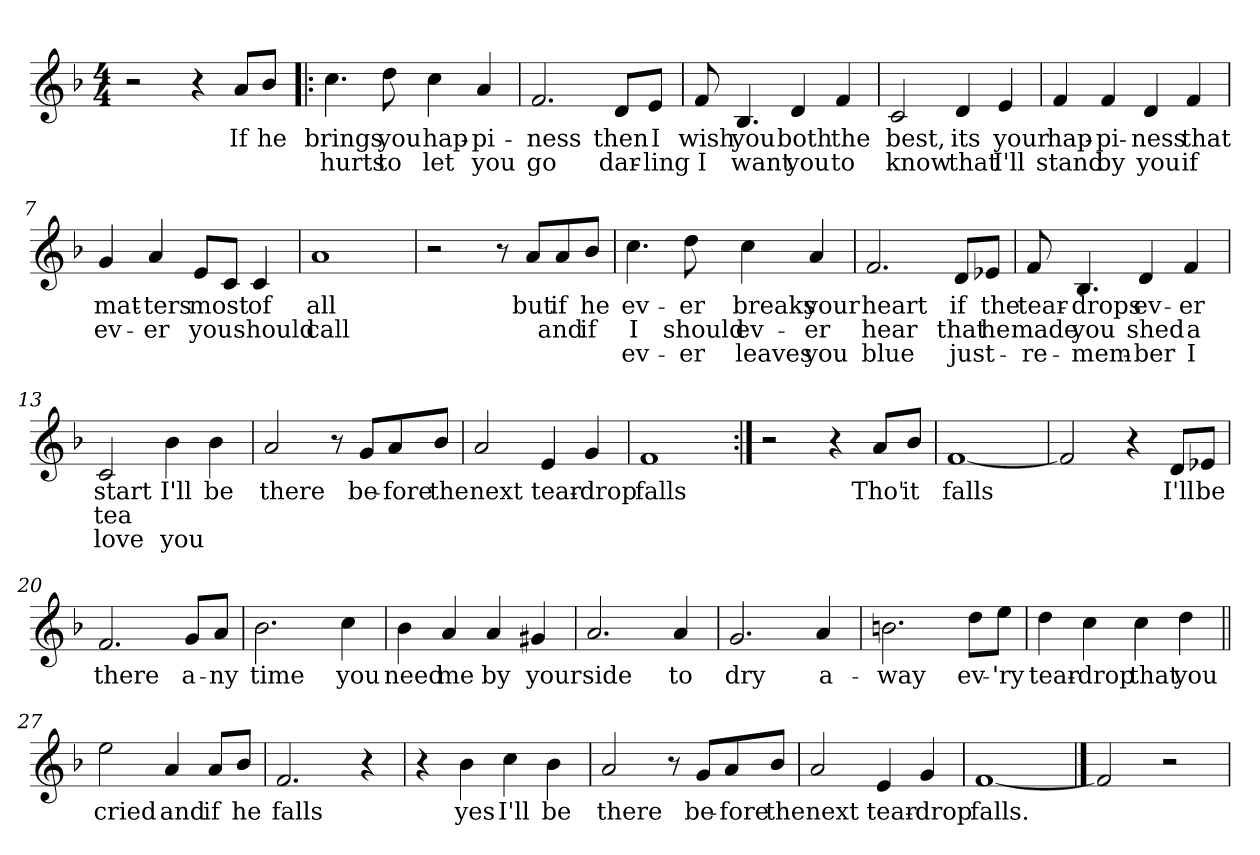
**kern	**text	**text	**text
*part1	*part1	*part1	*part1
*staff1	*staff1	*staff1	*staff1
*clefG2	*	*	*
*k[b-]	*	*	*
*F:	*	*	*
*M4/4	*	*	*
=1	=1	=1	=1
2r	.	.	.
4r	.	.	.
8a/L	If	.	.
8b-/J	he	.	.
=2!|:	=2!|:	=2!|:	=2!|:
4.cc\	brings	hurts	.
8dd\	you	to	.
4cc\	hap-	let	.
4a/	-pi-	you	.
=3	=3	=3	=3
2.f/	-ness	go	.
8d/L	then	dar-	.
8e/J	I	-ling	.
=4	=4	=4	=4
8f/	wish	I	.
4.B-/	you	want	.
4d/	both	you	.
4f/	the	to	.
!!LO:LB:g=z
=5	=5	=5	=5
2c/	best,	know	.
4d/	its	that	.
4e/	your	I'll	.
=6	=6	=6	=6
4f/	hap-	stand	.
4f/	-pi-	by	.
4d/	-ness	you	.
4f/	that	if	.
=7	=7	=7	=7
4g/	mat-	ev-	.
4a/	-ters	-er	.
8e/L	most	you	.
8c/J	.	.	.
4c/	of	should	.
=8	=8	=8	=8
1a	all	call	.
!!LO:LB:g=z
=9	=9	=9	=9
2r	.	.	.
8r	.	.	.
8a/L	but	.	.
8a/	if	and	.
8b-/J	he	if	.
=10	=10	=10	=10
4.cc\	ev-	I	ev-
8dd\	-er	should	-er
4cc\	breaks	ev-	leaves
4a/	your	-er	you
=11	=11	=11	=11
2.f/	heart	hear	blue
8d/L	if	that	just-
8e-X/J	the	he	.
=12	=12	=12	=12
8f/	tear-	made	-re-
4.B-/	drops	you	-mem-
4d/	ev-	shed	-ber
4f/	-er	a	I
!!LO:LB:g=z
=13	=13	=13	=13
2c/	start	tea	love
4b-\	I'll	.	you
4b-\	be	.	.
=14	=14	=14	=14
2a/	there	.	.
8r	.	.	.
8g/L	be-	.	.
8a/	-fore	.	.
8b-/J	the	.	.
=15	=15	=15	=15
2a/	next	.	.
4e/	tear-	.	.
4g/	-drop	.	.
=16	=16	=16	=16
1f	falls	.	.
=17:|!	=17:|!	=17:|!	=17:|!
2r	.	.	.
4r	.	.	.
8a/L	Tho'	.	.
8b-/J	it	.	.
!!LO:LB:g=z
=18	=18	=18	=18
[1f	falls	.	.
=19	=19	=19	=19
2f/]	.	.	.
4r	.	.	.
8d/L	I'll	.	.
8e-X/J	be	.	.
=20	=20	=20	=20
2.f/	there	.	.
8g/L	a-	.	.
8a/J	-ny	.	.
=21	=21	=21	=21
2.b-\	time	.	.
4cc\	you	.	.
=22	=22	=22	=22
4b-\	need	.	.
4a/	me	.	.
4a/	by	.	.
4g#X/	your	.	.
!!LO:LB:g=z
=23	=23	=23	=23
2.a/	side	.	.
4a/	to	.	.
=24	=24	=24	=24
2.g/	dry	.	.
4a/	a-	.	.
=25	=25	=25	=25
2.bn\	-way	.	.
8dd\L	ev-	.	.
8ee\J	-'ry	.	.
=26	=26	=26	=26
4dd\	tear-	.	.
4cc\	-drop	.	.
4cc\	that	.	.
4dd\	you	.	.
=27||	=27||	=27||	=27||
2ee\	cried	.	.
4a/	and	.	.
8a/L	if	.	.
8b-/J	he	.	.
!!LO:LB:g=z
=28	=28	=28	=28
2.f/	falls	.	.
4r	.	.	.
=29	=29	=29	=29
4r	.	.	.
4b-\	yes	.	.
4cc\	I'll	.	.
4b-\	be	.	.
=30	=30	=30	=30
2a/	there	.	.
8r	.	.	.
8g/L	be-	.	.
8a/	-fore	.	.
8b-/J	the	.	.
=31	=31	=31	=31
2a/	next	.	.
4e/	tear-	.	.
4g/	-drop	.	.
=32	=32	=32	=32
[1f	falls.	.	.
==33	==33	==33	==33
2f/]	.	.	.
2r	.	.	.
=	=	=	=
*-	*-	*-	*-
